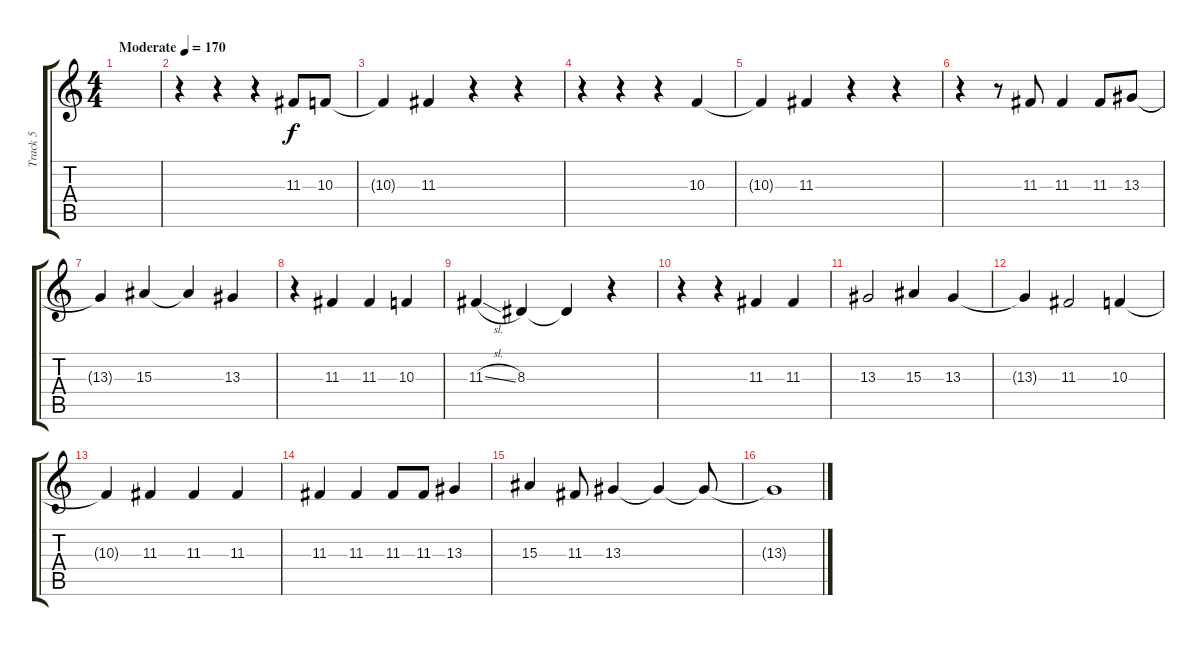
\track ("Track 5" "Track 5") {instrument lead6voice}
\staff {score tabs}
\tuning (E4 B3 G3 D3 A2 E2) {hide}
\ts (4 4)
\tempo (170 "Moderate")
\clef g2
\ks c
|
r.4 r.4 r.4 11.3.8 10.3.8 |
10.3{t}.4 11.3.4 r.4 r.4 |
r.4 r.4 r.4 10.3.4 |
10.3{t}.4 11.3.4 r.4 r.4 |
r.4 r.8 11.3.8 11.3.4 11.3.8 13.3.8 |
13.3{t}.4 15.3.4 15.3{t}.4 13.3.4 |
r.4 11.3.4 11.3.4 10.3.4 |
11.3{sl}.4 8.3.4 8.3{t}.4 r.4 |
r.4 r.4 11.3.4 11.3.4 |
13.3.2 15.3.4 13.3.4 |
13.3{t}.4 11.3.2 10.3.4 |
10.3{t}.4 11.3.4 11.3.4 11.3.4 |
11.3.4 11.3.4 11.3.8 11.3.8 13.3.4 |
15.3.4 11.3.8 13.3.4 13.3{t}.4 13.3{t}.8 |
13.3{t}.1
